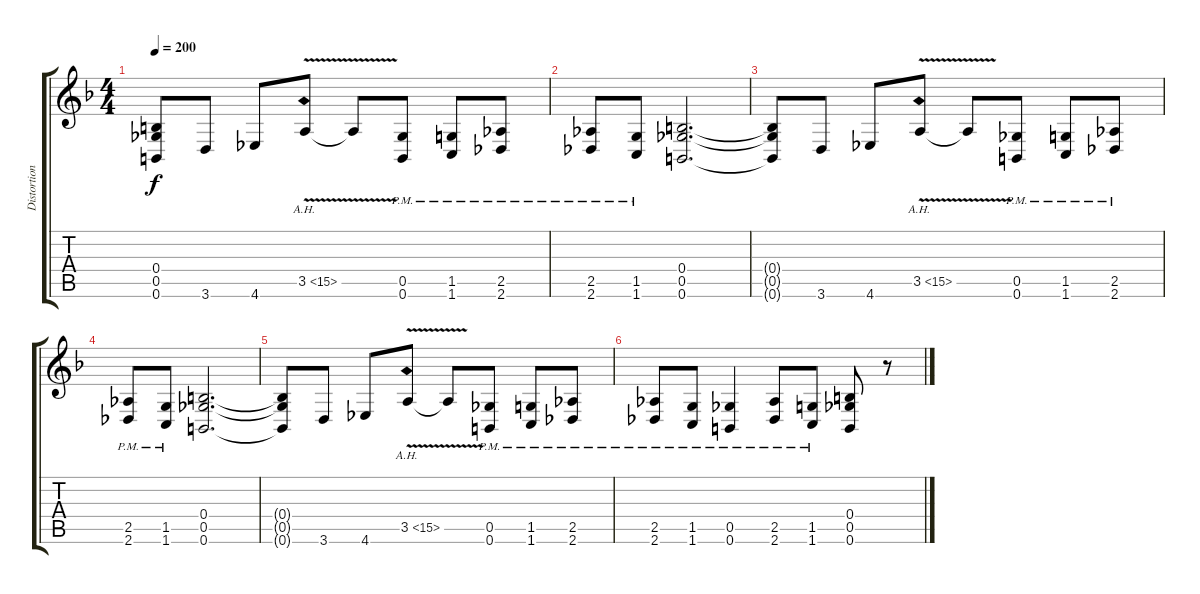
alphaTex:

\track ("Distortion guitar" "Distortion") {instrument distortionguitar}
\staff {score tabs}
\tuning (Db4 Ab3 E3 B2 Gb2 B1) {hide}
\ts (4 4)
\tempo 200
\clef g2
\ks f
(0.4{t} 0.5{t} 0.6{t}).8{dy f} 3.6.8 4.6.8 3.5{ah 12 v}.8 3.5{t}.8 (0.5{pm} 0.6{pm}).8 (1.5{pm} 1.6{pm}).8 (2.5{pm} 2.6{pm}).8 |
(2.5{pm} 2.6{pm}).8 (1.5{pm} 1.6{pm}).8 (0.4 0.5 0.6).2{d} |
(0.4{t} 0.5{t} 0.6{t}).8 3.6.8 4.6.8 3.5{ah 12 v}.8 3.5{t}.8 (0.5{pm} 0.6{pm}).8 (1.5{pm} 1.6{pm}).8 (2.5{pm} 2.6{pm}).8 |
(2.5{pm} 2.6{pm}).8 (1.5{pm} 1.6{pm}).8 (0.4 0.5 0.6).2{d} |
(0.4{t} 0.5{t} 0.6{t}).8 3.6.8 4.6.8 3.5{ah 12 v}.8 3.5{t}.8 (0.5{pm} 0.6{pm}).8 (1.5{pm} 1.6{pm}).8 (2.5{pm} 2.6{pm}).8 |
(2.5{pm} 2.6{pm}).8 (1.5{pm} 1.6{pm}).8 (0.5{pm} 0.6{pm}).4 (2.5{pm} 2.6{pm}).8 (1.5{pm} 1.6{pm}).8 (0.4 0.5 0.6).8 r.8
